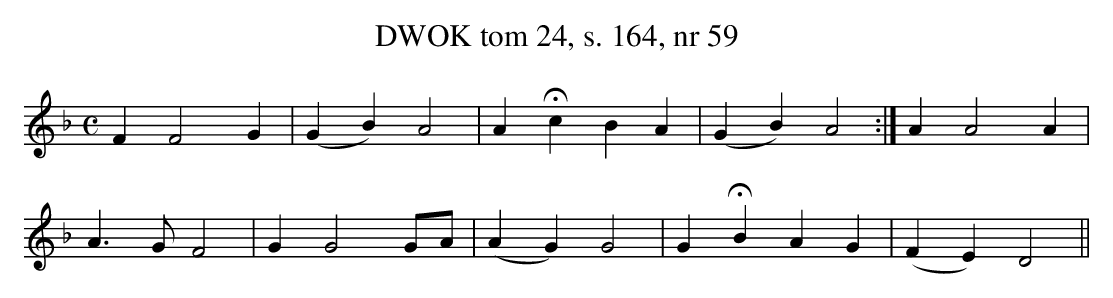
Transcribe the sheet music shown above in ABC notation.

X:1
T: DWOK tom 24, s. 164, nr 59
L: 1/16
M: C
K: F
F4 F8 G4 | (G4 B4) A8 | A4 Hc4 B4 A4 | (G4 B4) A8 :|A4 A8 A4|
A6 G2 F8 | G4 G8 G2A2 | (A4 G4) G8 | G4 HB4 A4 G4 | (F4 E4) D8 ||
